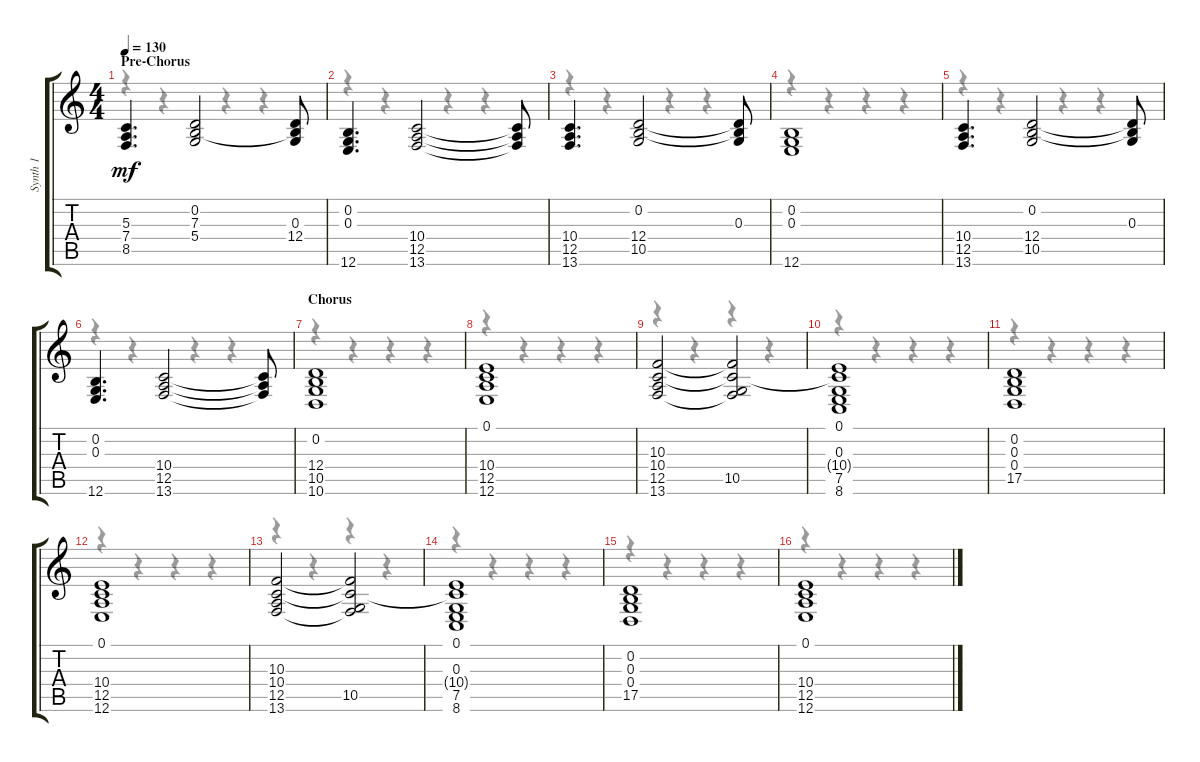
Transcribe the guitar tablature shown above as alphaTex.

\track ("Synth 1" "Synth 1") {instrument pad8sweep}
\staff {score tabs}
\tuning (E4 B3 G3 D3 A2 E2) {hide}
\voice
\ts (4 4)
\section ("" "Pre-Chorus")
\tempo 130
\clef g2
\ks c
(5.3 7.4 8.5).4{d dy mf} (0.2 7.3 5.4).2 (0.2{t} 0.3 12.4).8 |
(0.2 0.3 12.6).4{d} (10.4 12.5 13.6).2 (10.4{t} 12.5{t} 13.6{t}).8 |
(10.4 12.5 13.6).4{d} (0.2 12.4 10.5).2 (0.2{t} 0.3 12.4{t}).8 |
(0.2 0.3 12.6).1 |
(10.4 12.5 13.6).4{d} (0.2 12.4 10.5).2 (0.2{t} 0.3 12.4{t}).8 |
(0.2 0.3 12.6).4{d} (10.4 12.5 13.6).2 (10.4{t} 12.5{t} 13.6{t}).8 |
\section ("" "Chorus")
(0.2 12.4 10.5 10.6).1 |
(0.1 10.4 12.5 12.6).1 |
(10.3 10.4 12.5 13.6).2 (10.3{t} 10.4{t} 10.5 13.6{t}).2 |
(0.1 0.3 10.4{t} 7.5 8.6).1 |
(0.2 0.3 0.4 17.5).1 |
(0.1 10.4 12.5 12.6).1 |
(10.3 10.4 12.5 13.6).2 (10.3{t} 10.4{t} 10.5 13.6{t}).2 |
(0.1 0.3 10.4{t} 7.5 8.6).1 |
(0.2 0.3 0.4 17.5).1 |
(0.1 10.4 12.5 12.6).1
\voice
\clef g2
\ottava regular
\simile none
\ks c
r.4{dy f} r.4 r.4 r.4 |
r.4 r.4 r.4 r.4 |
r.4 r.4 r.4 r.4 |
r.4 r.4 r.4 r.4 |
r.4 r.4 r.4 r.4 |
r.4 r.4 r.4 r.4 |
r.4 r.4 r.4 r.4 |
r.4 r.4 r.4 r.4 |
r.4 r.4 r.4 r.4 |
r.4 r.4 r.4 r.4 |
r.4 r.4 r.4 r.4 |
r.4 r.4 r.4 r.4 |
r.4 r.4 r.4 r.4 |
r.4 r.4 r.4 r.4 |
r.4 r.4 r.4 r.4 |
r.4 r.4 r.4 r.4
